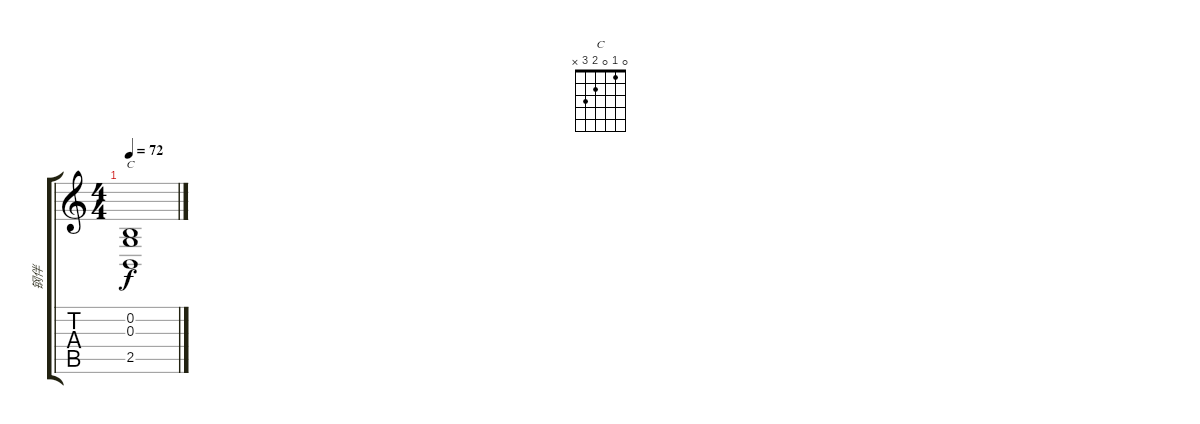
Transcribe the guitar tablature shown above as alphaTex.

\track ("钢伴" "钢伴") {instrument acousticgrandpiano}
\staff {score tabs}
\tuning (E4 B3 G3 D3 A2 E2) {hide}
\chord ("C" 0 1 0 2 3 x)
\ts (4 4)
\tempo 72
\clef g2
\ks c
(0.2 0.3 2.5).1{ch "C" dy f}
